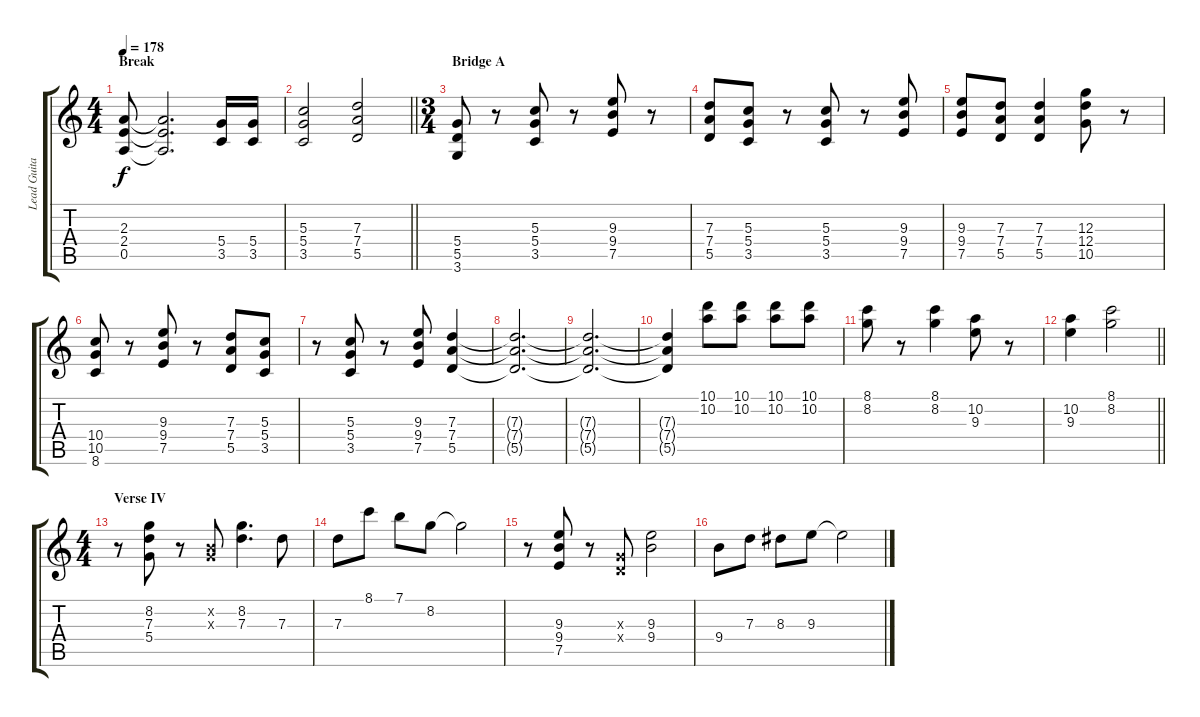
\track ("Lead Guitar" "Lead Guita") {instrument overdrivenguitar}
\staff {score tabs}
\tuning (E4 B3 G3 D3 A2 E2) {hide}
\ts (4 4)
\section ("" "Break")
\tempo 178
\clef g2
\ks c
(2.3 2.4 0.5).8{dy f} (2.3{t} 2.4{t} 0.5{t}).2{d} (5.4 3.5).16 (5.4 3.5).16 |
\barLineRight lightlight
(5.3 5.4 3.5).2 (7.3 7.4 5.5).2 |
\ts (3 4)
\section ("" "Bridge A")
(5.4 5.5 3.6).8 r.8 (5.3 5.4 3.5).8 r.8 (9.3 9.4 7.5).8 r.8 |
(7.3 7.4 5.5).8 (5.3 5.4 3.5).8 r.8 (5.3 5.4 3.5).8 r.8 (9.3 9.4 7.5).8 |
(9.3 9.4 7.5).8 (7.3 7.4 5.5).8 (7.3 7.4 5.5).4 (12.3 12.4 10.5).8 r.8 |
(10.4 10.5 8.6).8 r.8 (9.3 9.4 7.5).8 r.8 (7.3 7.4 5.5).8 (5.3 5.4 3.5).8 |
r.8 (5.3 5.4 3.5).8 r.8 (9.3 9.4 7.5).8 (7.3 7.4 5.5).4 |
(7.3{t} 7.4{t} 5.5{t}).2{d} |
(7.3{t} 7.4{t} 5.5{t}).2{d} |
(7.3{t} 7.4{t} 5.5{t}).4 (10.1 10.2).8 (10.1 10.2).8 (10.1 10.2).8 (10.1 10.2).8 |
(8.1 8.2).8 r.8 (8.1 8.2).4 (10.2 9.3).8 r.8 |
\barLineRight lightlight
(10.2 9.3).4 (8.1 8.2).2 |
\ts (4 4)
\section ("" "Verse IV")
r.8 (8.2 7.3 5.4).8 r.8 (0.2{x} 0.3{x}).8 (8.2 7.3).4{d} 7.3.8 |
7.3.8 8.1.8 7.1.8 8.2.8 8.2{t}.2 |
r.8 (9.3 9.4 7.5).8 r.8 (0.3{x} 0.4{x}).8 (9.3 9.4).2 |
9.4.8 7.3.8 8.3.8 9.3.8 9.3{t}.2
